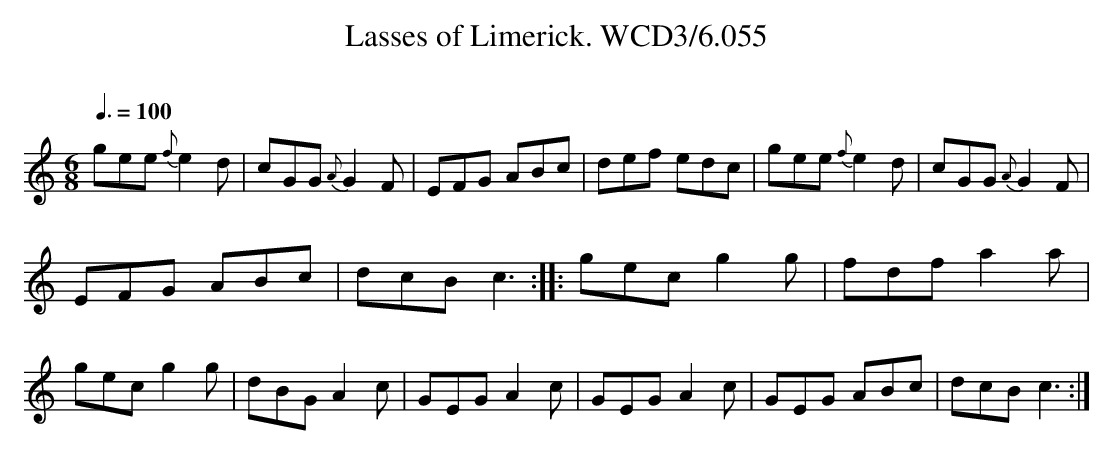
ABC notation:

X:1
T:Lasses of Limerick. WCD3/6.055
O:
M:6/8
L:1/8
Q:3/8=100
K:C
gee {f}e2 d|cGG {A}G2 F|EFG ABc|def edc|gee {f}e2 d|cGG {A}G2 F|
EFG ABc|dcB c3::gec g2 g|fdf a2 a|
gec g2 g|dBG A2 c|GEG A2 c|GEG A2 c|GEG ABc|dcB c3:|
